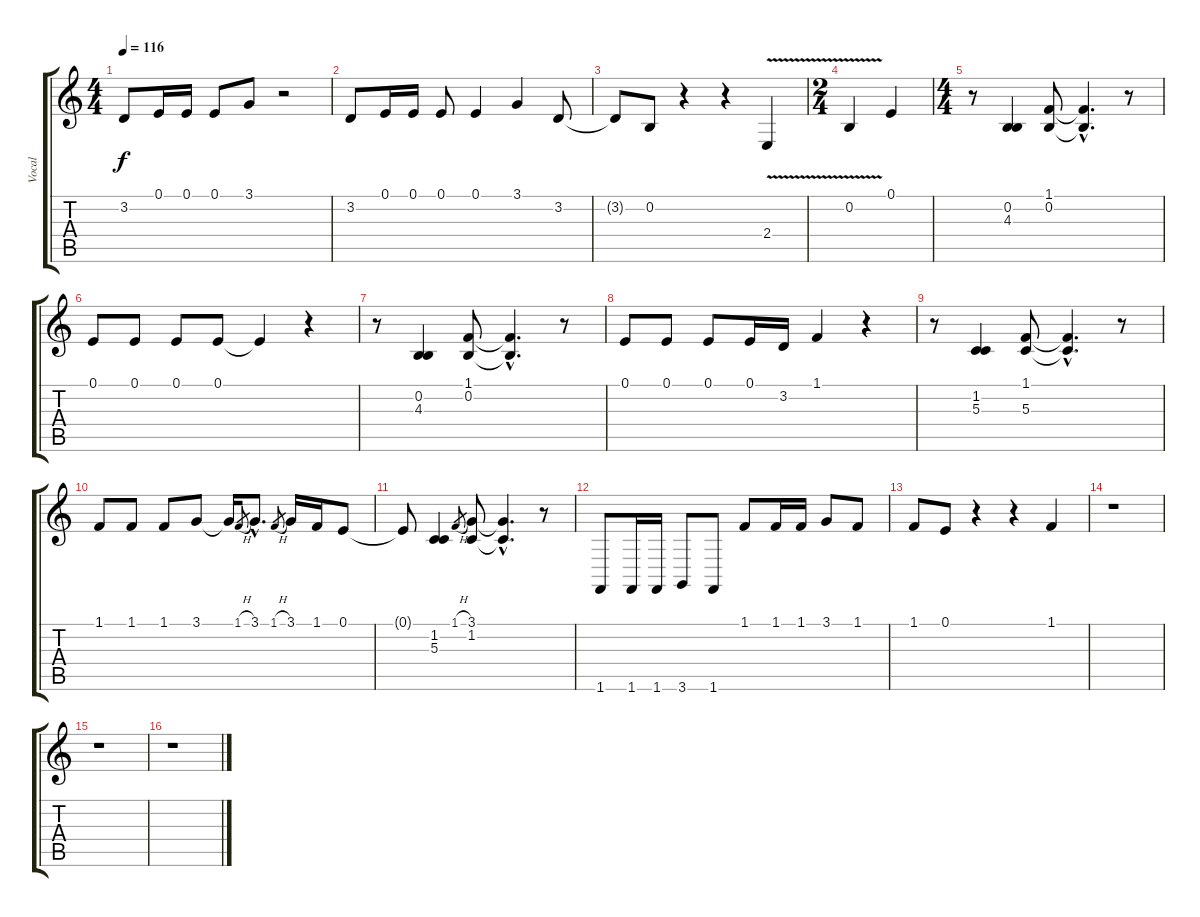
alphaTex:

\track ("Vocal" "Vocal") {instrument trumpet}
\staff {score tabs}
\tuning (E4 B3 G3 D3 A2 E2) {hide}
\ts (4 4)
\tempo 116
\clef g2
\ks c
3.2.8{dy f} 0.1.16 0.1.16 0.1.8 3.1.8 r.2 |
3.2.8 0.1.16 0.1.16 0.1.8 0.1.4 3.1.4 3.2.8 |
3.2{t}.8 0.2.8 r.4 r.4 2.4{v}.4 |
\ts (2 4)
0.2{v}.4 0.1.4 |
\ts (4 4)
r.8 (0.2 4.3).4 (1.1 0.2).8 (1.1{hac t} 0.2{hac t}).4{d} r.8 |
0.1.8 0.1.8 0.1.8 0.1.8 0.1{t}.4 r.4 |
r.8 (0.2 4.3).4 (1.1 0.2).8 (1.1{hac t} 0.2{hac t}).4{d} r.8 |
0.1.8 0.1.8 0.1.8 0.1.16 3.2.16 1.1.4 r.4 |
r.8 (1.2 5.3).4 (1.1 5.3).8 (1.1{hac t} 5.3{hac t}).4{d} r.8 |
1.1.8 1.1.8 1.1.8 3.1.8 3.1{t}.16 1.1{h}.8{gr} 3.1{hac}.8{d} 1.1{h}.8{gr} 3.1.16 1.1.16 0.1.8 |
0.1{t}.8 (1.2 5.3).4 1.1{h}.8{gr} (3.1 1.2).8 (3.1{hac t} 1.2{hac t}).4{d} r.8 |
1.6.8 1.6.16 1.6.16 3.6.8 1.6.8 1.1.8 1.1.16 1.1.16 3.1.8 1.1.8 |
1.1.8 0.1.8 r.4 r.4 1.1.4 |
r.1 |
r.1 |
r.1
